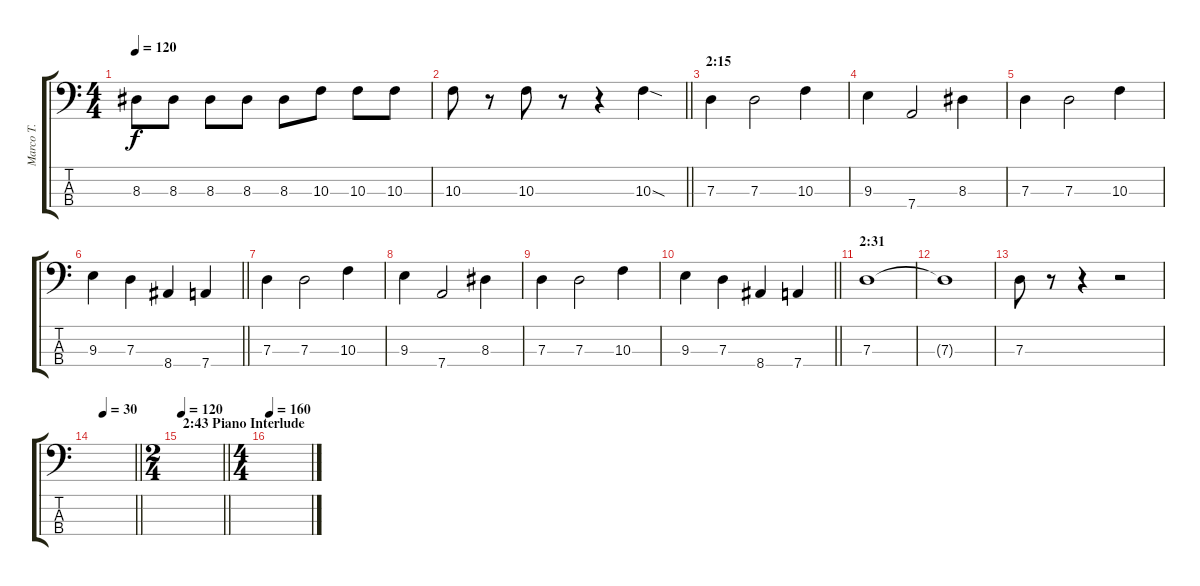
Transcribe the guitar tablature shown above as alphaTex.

\track ("Marco T." "Marco T.") {instrument electricbassfinger}
\staff {score tabs}
\tuning (F2 C2 G1 D1) {hide}
\ts (4 4)
\tempo 120
\clef f4
\ks c
8.3.8{dy f} 8.3.8 8.3.8 8.3.8 8.3.8 10.3.8 10.3.8 10.3.8 |
\barLineRight lightlight
10.3.8 r.8 10.3.8 r.8 r.4 10.3{sod}.4 |
\section ("" "2:15")
7.3.4 7.3.2 10.3.4 |
9.3.4 7.4.2 8.3.4 |
7.3.4 7.3.2 10.3.4 |
\barLineRight lightlight
9.3.4 7.3.4 8.4.4 7.4.4 |
7.3.4 7.3.2 10.3.4 |
9.3.4 7.4.2 8.3.4 |
7.3.4 7.3.2 10.3.4 |
\barLineRight lightlight
9.3.4 7.3.4 8.4.4 7.4.4 |
\section ("" "2:31")
7.3.1 |
7.3{t}.1 |
7.3.8 r.8 r.4 r.2 |
\tempo (30 0.25)
\barLineRight lightlight
|
\ts (2 4)
\section ("" "2:43 Piano Interlude")
\tempo 120
\barLineRight lightlight
|
\ts (4 4)
\tempo 160
